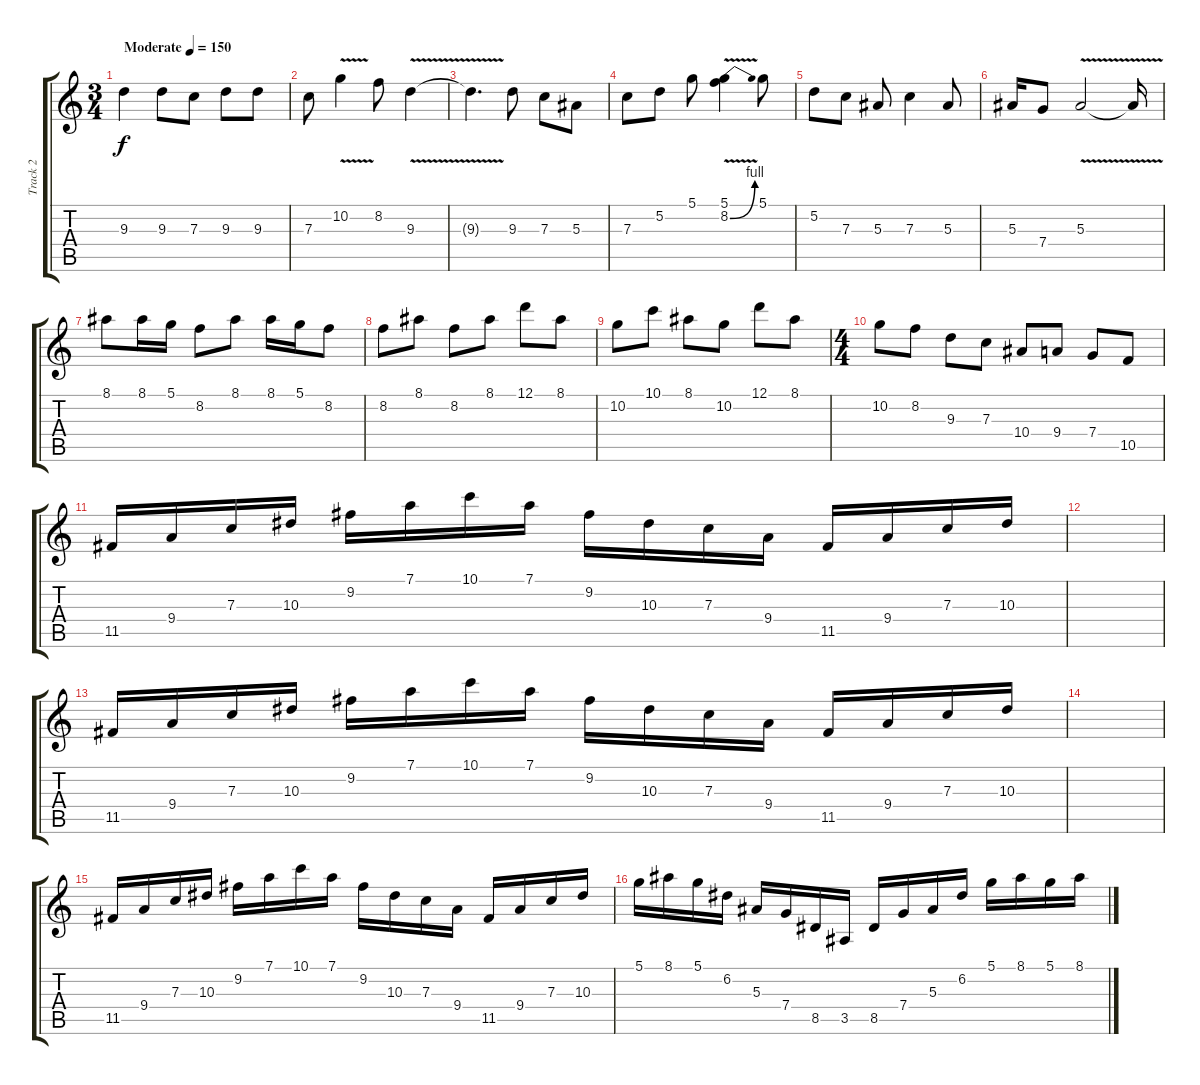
\track ("Track 2" "Track 2") {instrument overdrivenguitar}
\staff {score tabs}
\tuning (D4 A3 F3 C3 G2 D2) {hide}
\ts (3 4)
\tempo (150 "Moderate")
\clef g2
\ks c
9.3.4{dy f instrument overdrivenguitar} 9.3.8 7.3.8 9.3.8 9.3.8 |
7.3.8 10.2{v}.4 8.2.8 9.3{v}.4 |
9.3{t}.4{d} 9.3.8 7.3.8 5.3.8 |
7.3.8 5.2.8 5.1.8 (5.1 8.2{be (bend 0 0 60 4) v}).4 5.1.8 |
5.2.8 7.3.8 5.3.8 7.3.4 5.3.8 |
5.3.16 7.4.8 5.3{v}.2 5.3{t}.16 |
8.1.8 8.1.16 5.1.16 8.2.8 8.1.8 8.1.16 5.1.16 8.2.8 |
8.2.8 8.1.8 8.2.8 8.1.8 12.1.8 8.1.8 |
10.2.8 10.1.8 8.1.8 10.2.8 12.1.8 8.1.8 |
\ts (4 4)
10.2.8 8.2.8 9.3.8 7.3.8 10.4.8 9.4.8 7.4.8 10.5.8 |
11.5.16 9.4.16 7.3.16 10.3.16 9.2.16 7.1.16 10.1.16 7.1.16 9.2.16 10.3.16 7.3.16 9.4.16 11.5.16 9.4.16 7.3.16 10.3.16 |
|
11.5.16 9.4.16 7.3.16 10.3.16 9.2.16 7.1.16 10.1.16 7.1.16 9.2.16 10.3.16 7.3.16 9.4.16 11.5.16 9.4.16 7.3.16 10.3.16 |
|
11.5.16 9.4.16 7.3.16 10.3.16 9.2.16 7.1.16 10.1.16 7.1.16 9.2.16 10.3.16 7.3.16 9.4.16 11.5.16 9.4.16 7.3.16 10.3.16 |
5.1.16 8.1.16 5.1.16 6.2.16 5.3.16 7.4.16 8.5.16 3.5.16 8.5.16 7.4.16 5.3.16 6.2.16 5.1.16 8.1.16 5.1.16 8.1.16
